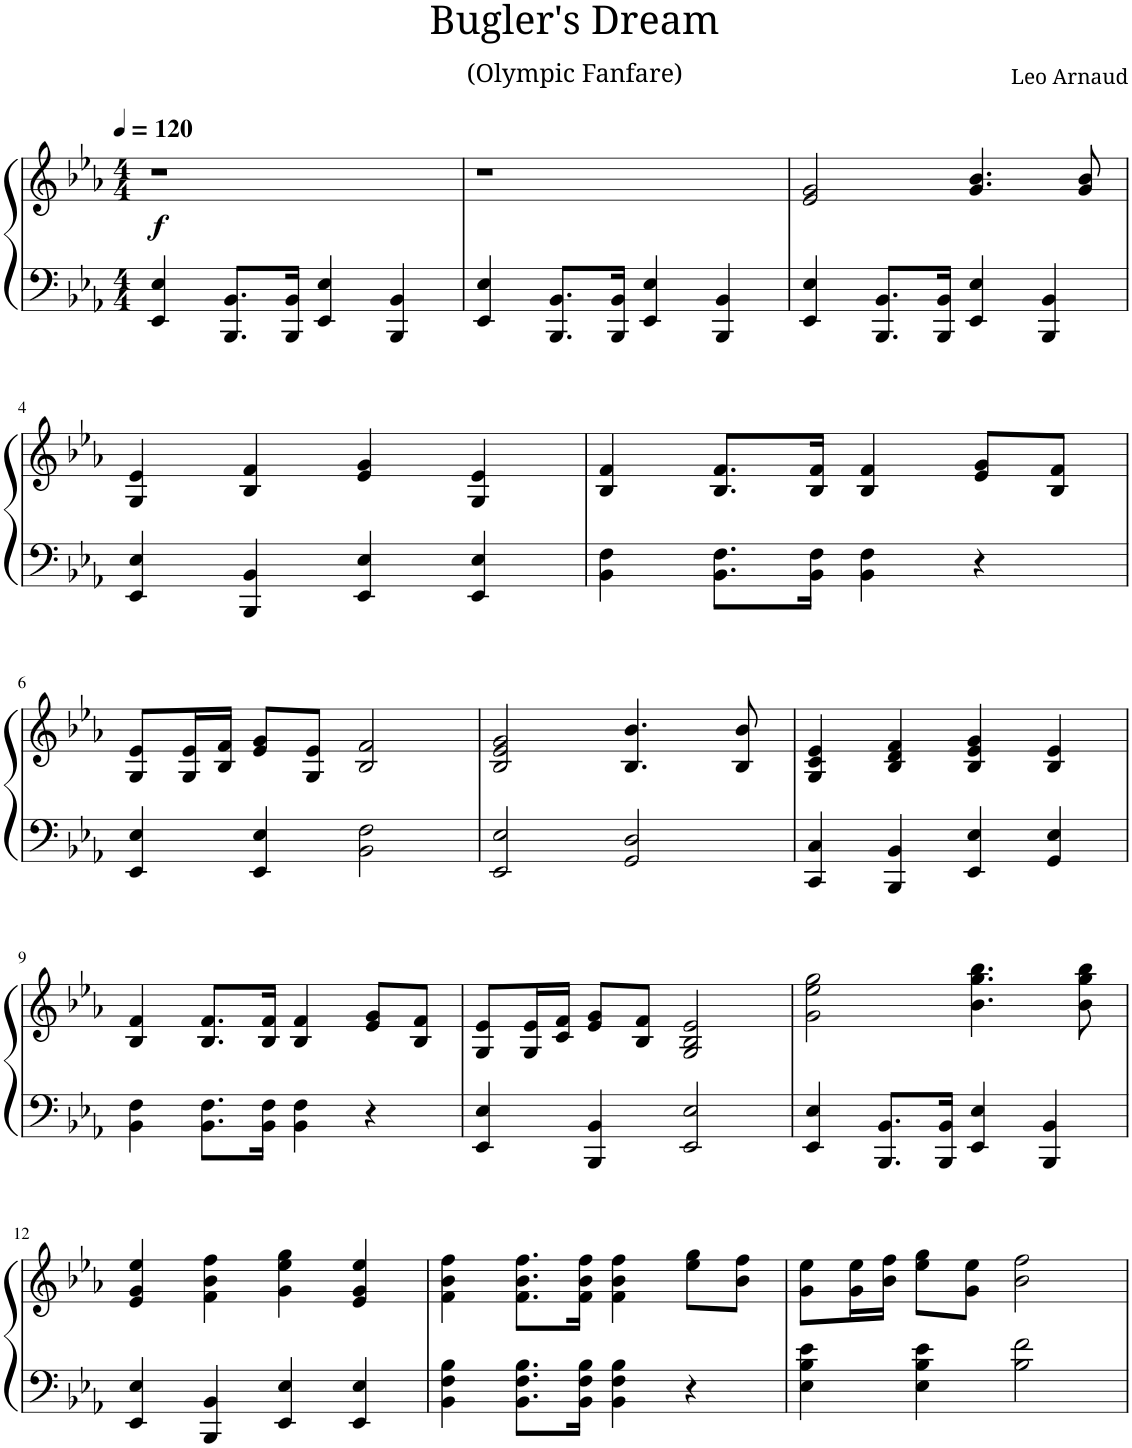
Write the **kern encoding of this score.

**kern	**kern	**dynam
*part1	*part1	*part1
*staff2	*staff1	*staff1/2
*clefF4	*clefG2	*
*k[b-e-a-]	*k[b-e-a-]	*
*M4/4	*M4/4	*
*MM120	*MM120	*
=1	=1	=1
!	!	!LO:DY:a=2
4EE-/ 4E-/	1r	f
8.BBB-/ 8.BB-/L	.	.
16BBB-/ 16BB-/Jk	.	.
4EE-/ 4E-/	.	.
4BBB-/ 4BB-/	.	.
=2	=2	=2
4EE-/ 4E-/	1r	.
8.BBB-/ 8.BB-/L	.	.
16BBB-/ 16BB-/Jk	.	.
4EE-/ 4E-/	.	.
4BBB-/ 4BB-/	.	.
=3	=3	=3
4EE-/ 4E-/	2e-/ 2g/	.
8.BBB-/ 8.BB-/L	.	.
16BBB-/ 16BB-/Jk	.	.
4EE-/ 4E-/	4.g/ 4.b-/	.
4BBB-/ 4BB-/	.	.
.	8g/ 8b-/	.
!!LO:LB:g=z
=4	=4	=4
4EE-/ 4E-/	4G/ 4e-/	.
4BBB-/ 4BB-/	4B-/ 4f/	.
4EE-/ 4E-/	4e-/ 4g/	.
4EE-/ 4E-/	4G/ 4e-/	.
=5	=5	=5
4BB-\ 4F\	4B-/ 4f/	.
8.BB-\ 8.F\L	8.B-/ 8.f/L	.
16BB-\ 16F\Jk	16B-/ 16f/Jk	.
4BB-\ 4F\	4B-/ 4f/	.
4r	8e-/ 8g/L	.
.	8B-/ 8f/J	.
!!LO:LB:g=z
=6	=6	=6
4EE-/ 4E-/	8G/ 8e-/L	.
.	16G/ 16e-/L	.
.	16B-/ 16f/JJ	.
4EE-/ 4E-/	8e-/ 8g/L	.
.	8G/ 8e-/J	.
2BB-\ 2F\	2B-/ 2f/	.
=7	=7	=7
2EE-/ 2E-/	2B-/ 2e-/ 2g/	.
2GG/ 2D/	4.B-/ 4.b-/	.
.	8B-/ 8b-/	.
=8	=8	=8
4CC/ 4C/	4G/ 4c/ 4e-/	.
4BBB-/ 4BB-/	4B-/ 4d/ 4f/	.
4EE-/ 4E-/	4B-/ 4e-/ 4g/	.
4GG/ 4E-/	4B-/ 4e-/	.
!!LO:LB:g=z
=9	=9	=9
4BB-\ 4F\	4B-/ 4f/	.
8.BB-\ 8.F\L	8.B-/ 8.f/L	.
16BB-\ 16F\Jk	16B-/ 16f/Jk	.
4BB-\ 4F\	4B-/ 4f/	.
4r	8e-/ 8g/L	.
.	8B-/ 8f/J	.
=10	=10	=10
4EE-/ 4E-/	8G/ 8e-/L	.
.	16G/ 16e-/L	.
.	16c/ 16f/JJ	.
4BBB-/ 4BB-/	8e-/ 8g/L	.
.	8B-/ 8f/J	.
2EE-/ 2E-/	2G/ 2B-/ 2e-/	.
=11	=11	=11
4EE-/ 4E-/	2g\ 2ee-\ 2gg\	.
8.BBB-/ 8.BB-/L	.	.
16BBB-/ 16BB-/Jk	.	.
4EE-/ 4E-/	4.b-\ 4.gg\ 4.bb-\	.
4BBB-/ 4BB-/	.	.
.	8b-\ 8gg\ 8bb-\	.
!!LO:LB:g=z
=12	=12	=12
4EE-/ 4E-/	4e-/ 4g/ 4ee-/	.
4BBB-/ 4BB-/	4f\ 4b-\ 4ff\	.
4EE-/ 4E-/	4g\ 4ee-\ 4gg\	.
4EE-/ 4E-/	4e-/ 4g/ 4ee-/	.
=13	=13	=13
4BB-\ 4F\ 4B-\	4f\ 4b-\ 4ff\	.
8.BB-\ 8.F\ 8.B-\L	8.f\ 8.b-\ 8.ff\L	.
16BB-\ 16F\ 16B-\Jk	16f\ 16b-\ 16ff\Jk	.
4BB-\ 4F\ 4B-\	4f\ 4b-\ 4ff\	.
4r	8ee-\ 8gg\L	.
.	8b-\ 8ff\J	.
=14	=14	=14
4E-\ 4B-\ 4e-\	8g\ 8ee-\L	.
.	16g\ 16ee-\L	.
.	16b-\ 16ff\JJ	.
4E-\ 4B-\ 4e-\	8ee-\ 8gg\L	.
.	8g\ 8ee-\J	.
2B-\ 2f\	2b-\ 2ff\	.
=	=	=
*-	*-	*-
